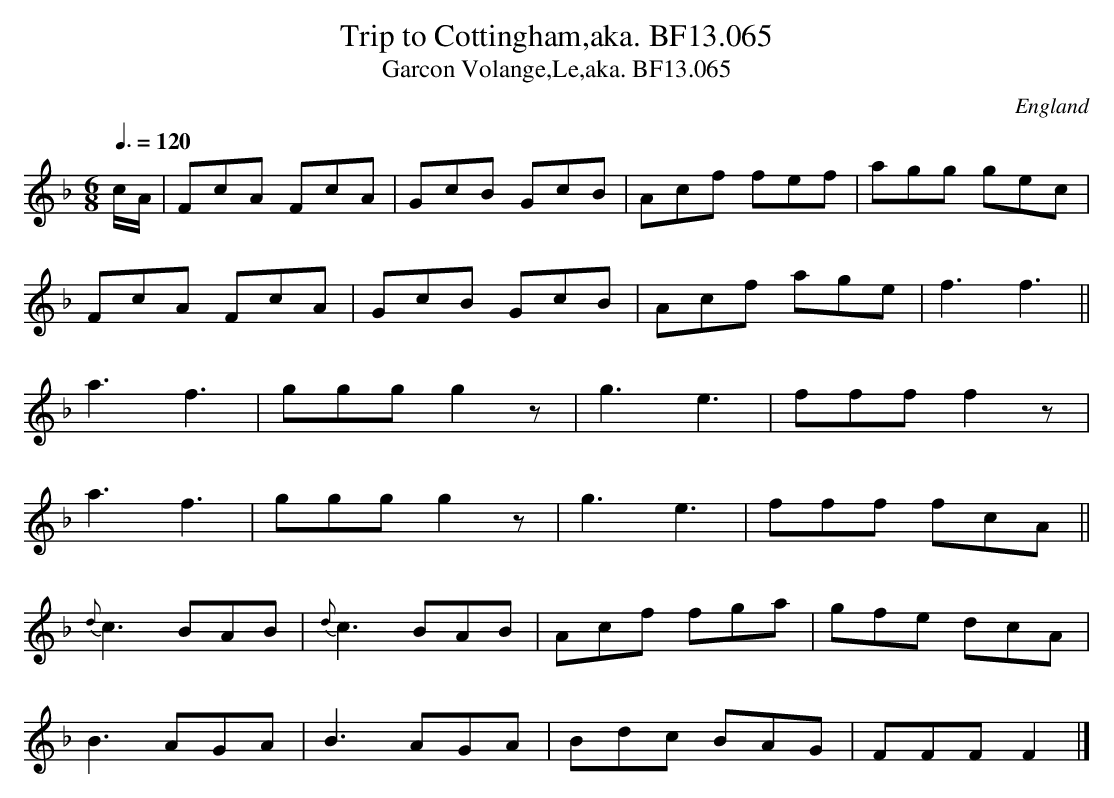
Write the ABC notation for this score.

X:1
T:Trip to Cottingham,aka. BF13.065
T:Garcon Volange,Le,aka. BF13.065
L:1/8
M:6/8
O:England
Q:3/8=120
K:F
c/A/|FcA FcA|GcB GcB|Acf fef|agg gec|!
FcA FcA|GcB GcB|Acf age|f3f3||!
a3f3|gggg2z|g3e3|ffff2z|!
a3f3|gggg2z|g3e3|fff fcA||!
{d}c3BAB|{d}c3BAB|Acf fga|gfe dcA|!
B3AGA|B3AGA|Bdc BAG|FFFF2|]
